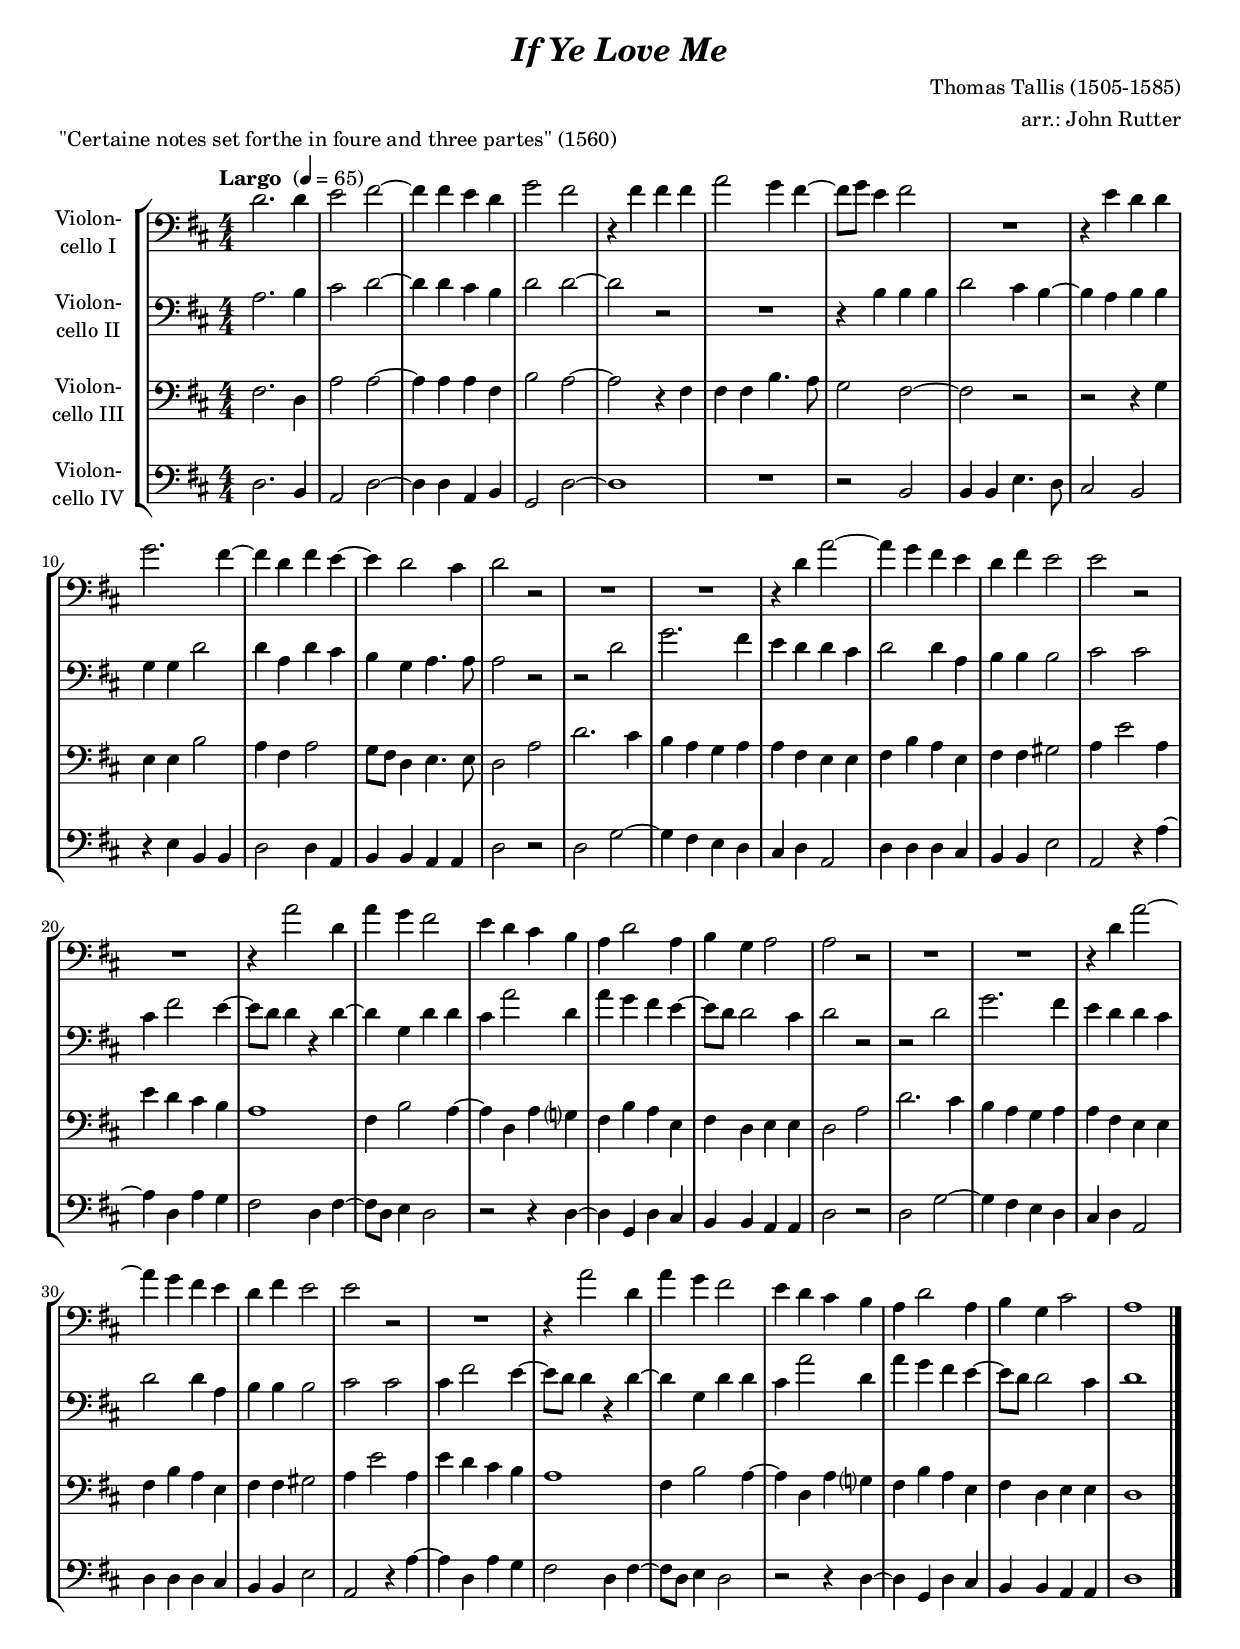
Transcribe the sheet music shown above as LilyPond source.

\version "2.18.2"
\include "deutsch.ly"
  
#(set-global-staff-size 18)

\header {
  title     = \markup \bold \italic "If Ye Love Me"
  composer  = "Thomas Tallis (1505-1585)"
  arranger  = "arr.: John Rutter"
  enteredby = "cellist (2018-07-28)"
  piece     = "\"Certaine notes set forthe in foure and three partes\" (1560)"
}

voiceconsts = {
  \key e \major
  \time 4/4
  \clef "bass"
  \numericTimeSignature
  \compressFullBarRests
  % Set default beaming for all staves
% \set Timing.beamExceptions = #'()
% \set Timing.baseMoment     = #(ly:make-moment 1 4)
% \set Timing.beatStructure  = #'(1 1 1)
  \tempo "Largo " 4=65
}

micl = "clarinet"
mifl = "flute"
miob = "oboe"
mifh = "french horn"
misx = "tenor sax"
mist = "string ensemble 1"
miba = "cello"

va = \relative c' {
  \voiceconsts

  e2. e4
  fis2 gis~
  gis4 gis fis e
  a2 gis

  r4 gis gis gis
  h2 a4 gis~
  gis8 a fis4 gis2
  R1

  r4 fis e e
  a2. gis4~
  gis e gis fis~
  fis e2 dis4

  e2 r
  R1*2
  r4 e h'2~

  h4 a gis fis
  e gis fis2
  fis r
  R1

  r4 h2 e,4
  h' a gis2
  fis4 e dis cis
  h e2 h4

  cis a h2
  h r
  R1*2

  r4 e h'2~
  h4 a gis fis
  e gis fis2
  fis r

  R1
  r4 h2 e,4
  h' a gis2
  fis4 e dis cis

  h e2 h4
  cis a dis2
  h1 \bar "|."
}

vb = \relative c' {
  \voiceconsts

  h2. cis4
  dis2 e~
  e4 e dis cis
  e2 e~

  e r
  R1
  r4 cis cis cis
  e2 dis4 cis~

  cis h cis cis
  a a e'2
  e4 h e dis
  cis a h4. h8

  h2 r
  r e
  a2. gis4
  fis e e dis

  e2 e4 h
  cis cis cis2
  dis dis
  dis4 gis2 fis4~

  fis8 e e4 r e~
  e a, e' e
  dis h'2 e,4
  h' a gis fis~

  fis8 e e2 dis4
  e2 r
  r e
  a2. gis4

  fis e e dis
  e2 e4 h
  cis cis cis2
  dis dis

  dis4 gis2 fis4~
  fis8 e e4 r e~
  e a, e' e
  dis h'2 e,4

  h' a gis fis~
  fis8 e e2 dis4
  e1 \bar "|."
}

vc = \relative c' {
  \voiceconsts

  gis2. e4
  h'2 h~
  h4 h h gis
  cis2 h~

  h r4 gis
  gis gis cis4. h8
  a2 gis~
  gis r

  r r4 a
  fis fis cis'2
  h4 gis h2
  a8 gis e4 fis4. fis8

  e2 h'
  e2. dis4
  cis h a h
  h gis fis fis

  gis cis h fis
  gis gis ais2
  h4 fis'2 h,4
  fis' e dis cis

  h1
  gis4 cis2 h4~
  h e, h' a?
  gis cis h fis

  gis e fis fis
  e2 h'
  e2. dis4
  cis h a h

  h gis fis fis
  gis cis h fis
  gis gis ais2
  h4 fis'2 h,4

  fis' e dis cis
  h1
  gis4 cis2 h4~
  h e, h' a?

  gis cis h fis
  gis e fis fis
  e1 \bar "|."
}

vd = \relative c {
  \voiceconsts

  e2. cis4
  h2 e~
  e4 e h cis
  a2 e'~

  e1
  R
  r2 cis
  cis4 cis fis4. e8

  dis2 cis
  r4 fis cis cis
  e2 e4 h
  cis cis h h

  e2 r
  e a~
  a4 gis fis e
  dis e h2

  e4 e e dis
  cis cis fis2
  h, r4 h'~
  h e, h' a

  gis2 e4 gis~
  gis8 e fis4 e2
  r r4 e~
  e a, e' dis

  cis cis h h
  e2 r
  e a~
  a4 gis fis e

  dis e h2
  e4 e e dis
  cis cis fis2
  h, r4 h'~

  h e, h' a
  gis2 e4 gis~
  gis8 e fis4 e2
  r r4 e~

  e a, e' dis
  cis cis h h
  e1 \bar "|."
}


music = \new StaffGroup <<
      \new Staff {
	\set Staff.midiInstrument = \miba
	\set Staff.instrumentName = \markup \center-column { "Violon-" "cello I" }
	\transpose e d { \va }
      }

      \new Staff {
	\set Staff.midiInstrument = \miba
	\set Staff.instrumentName = \markup \center-column { "Violon-" "cello II" }
	\transpose e d { \vb }
      }

      \new Staff {
	\set Staff.midiInstrument = \miba
	\set Staff.instrumentName = \markup \center-column { "Violon-" "cello III" }
	\transpose e d { \vc }
      }

      \new Staff {
	\set Staff.midiInstrument = \miba
	\set Staff.instrumentName = \markup \center-column { "Violon-" "cello IV" }
	\transpose e d { \vd }
      }
>>

\book {
  \score {
    \music
    \layout {}
  }

  \score {
    \unfoldRepeats \music

    \midi {
      \context {
        \Score
      }
    }
  }
}
